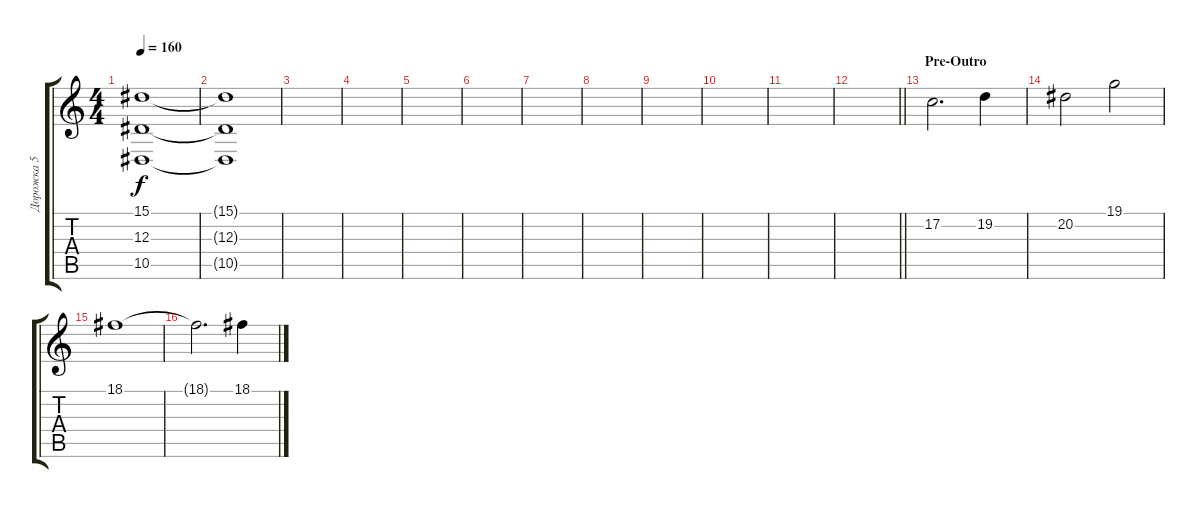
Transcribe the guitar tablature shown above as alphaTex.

\track ("Дорожка 5" "Дорожка 5") {instrument stringensemble1}
\staff {score tabs}
\tuning (C4 G3 Eb3 Bb2 F2 C2) {hide}
\ts (4 4)
\tempo 160
\clef g2
\ks c
(15.1 12.3 10.5).1{dy f} |
(15.1{t} 12.3{t} 10.5{t}).1 |
|
|
|
|
|
|
|
|
|
\barLineRight lightlight
|
\section ("" "Pre-Outro")
17.2.2{d} 19.2.4 |
20.2.2 19.1.2 |
18.1.1 |
18.1{t}.2{d} 18.1.4
